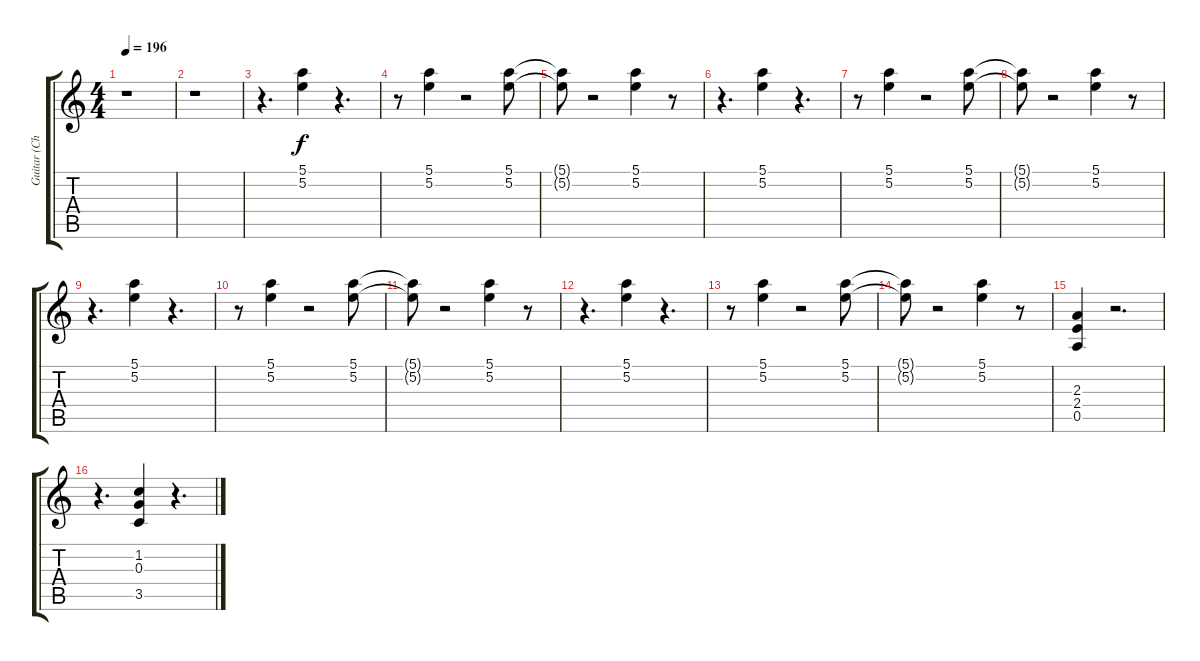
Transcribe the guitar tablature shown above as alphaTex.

\track ("Guitar (Chorus)" "Guitar (Ch") {instrument distortionguitar}
\staff {score tabs}
\tuning (E4 B3 G3 D3 A2 E2) {hide}
\ts (4 4)
\tempo 196
\clef g2
\ks c
r.1{dy f} |
r.1 |
r.4{d} (5.1 5.2).4 r.4{d} |
r.8 (5.1 5.2).4 r.2 (5.1 5.2).8 |
(5.1{t} 5.2{t}).8 r.2 (5.1 5.2).4 r.8 |
r.4{d} (5.1 5.2).4 r.4{d} |
r.8 (5.1 5.2).4 r.2 (5.1 5.2).8 |
(5.1{t} 5.2{t}).8 r.2 (5.1 5.2).4 r.8 |
r.4{d} (5.1 5.2).4 r.4{d} |
r.8 (5.1 5.2).4 r.2 (5.1 5.2).8 |
(5.1{t} 5.2{t}).8 r.2 (5.1 5.2).4 r.8 |
r.4{d} (5.1 5.2).4 r.4{d} |
r.8 (5.1 5.2).4 r.2 (5.1 5.2).8 |
(5.1{t} 5.2{t}).8 r.2 (5.1 5.2).4 r.8 |
(2.3 2.4 0.5).4{volume 16} r.2{d} |
r.4{d} (1.2 0.3 3.5).4 r.4{d}
